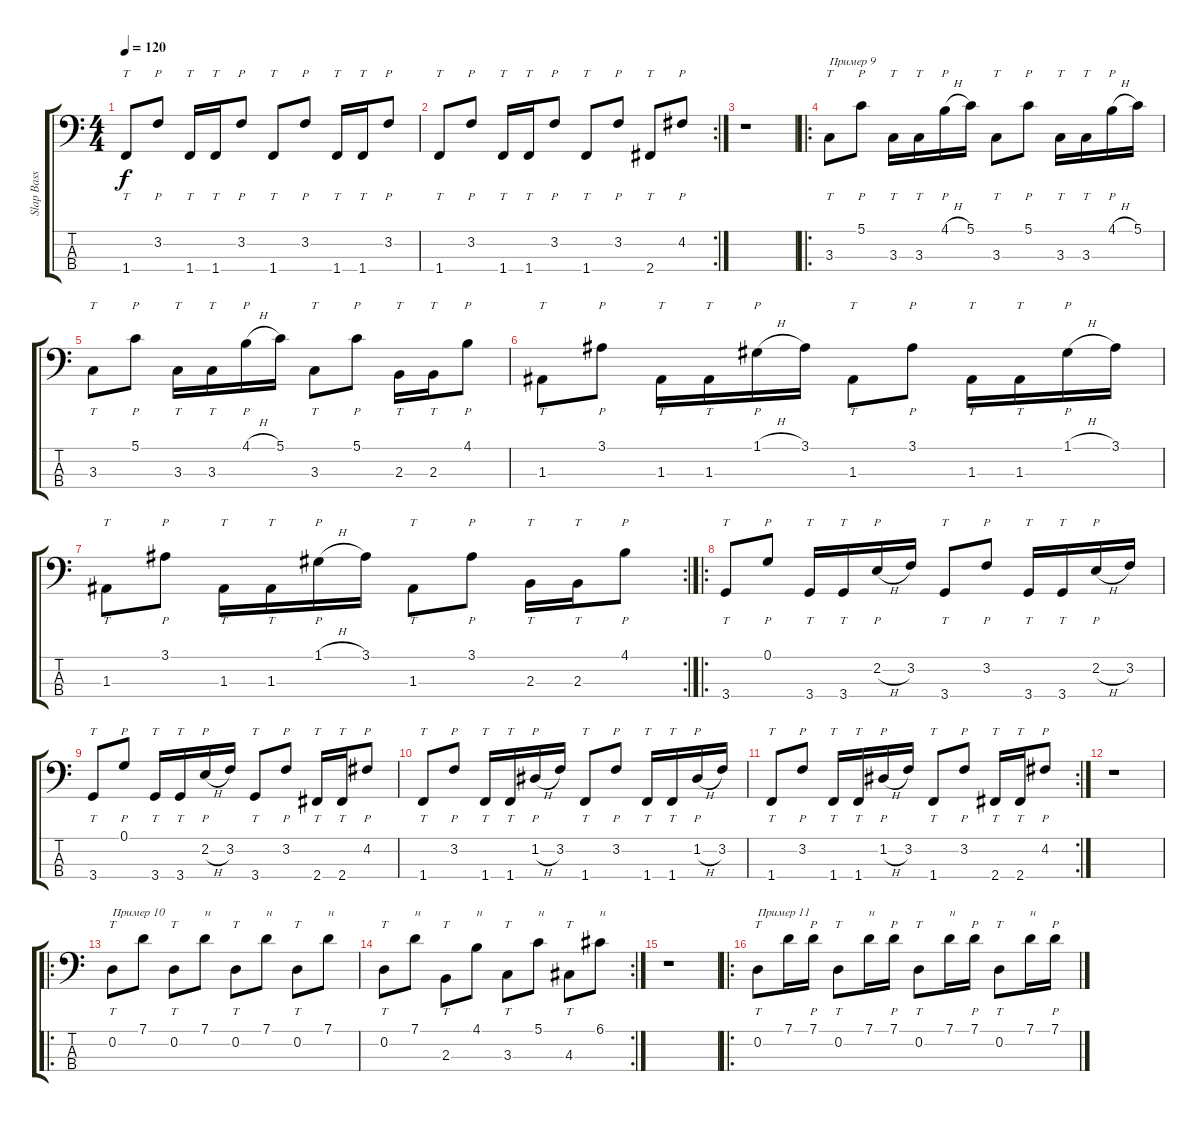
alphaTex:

\track ("Slap Bass" "Slap Bass") {instrument slapbass1}
\staff {score tabs}
\tuning (G2 D2 A1 E1) {hide}
\ts (4 4)
\tempo 120
\clef f4
\ks c
1.4.8{tt dy f} 3.2.8{p} 1.4.16{tt} 1.4.16{tt} 3.2.8{p} 1.4.8{tt} 3.2.8{p} 1.4.16{tt} 1.4.16{tt} 3.2.8{p} |
\rc 2
1.4.8{tt} 3.2.8{p} 1.4.16{tt} 1.4.16{tt} 3.2.8{p} 1.4.8{tt} 3.2.8{p} 2.4.8{tt} 4.2.8{p} |
r.1 |
\ro
3.3.8{tt txt "Пример 9"} 5.1.8{p} 3.3.16{tt} 3.3.16{tt} 4.1{h}.16{p} 5.1.16 3.3.8{tt} 5.1.8{p} 3.3.16{tt} 3.3.16{tt} 4.1{h}.16{p} 5.1.16 |
3.3.8{tt} 5.1.8{p} 3.3.16{tt} 3.3.16{tt} 4.1{h}.16{p} 5.1.16 3.3.8{tt} 5.1.8{p} 2.3.16{tt} 2.3.16{tt} 4.1.8{p} |
1.3.8{tt} 3.1.8{p} 1.3.16{tt} 1.3.16{tt} 1.1{h}.16{p} 3.1.16 1.3.8{tt} 3.1.8{p} 1.3.16{tt} 1.3.16{tt} 1.1{h}.16{p} 3.1.16 |
\rc 2
1.3.8{tt} 3.1.8{p} 1.3.16{tt} 1.3.16{tt} 1.1{h}.16{p} 3.1.16 1.3.8{tt} 3.1.8{p} 2.3.16{tt} 2.3.16{tt} 4.1.8{p} |
\ro
3.4.8{tt} 0.1.8{p} 3.4.16{tt} 3.4.16{tt} 2.2{h}.16{p} 3.2.16 3.4.8{tt} 3.2.8{p} 3.4.16{tt} 3.4.16{tt} 2.2{h}.16{p} 3.2.16 |
3.4.8{tt} 0.1.8{p} 3.4.16{tt} 3.4.16{tt} 2.2{h}.16{p} 3.2.16 3.4.8{tt} 3.2.8{p} 2.4.16{tt} 2.4.16{tt} 4.2.8{p} |
1.4.8{tt} 3.2.8{p} 1.4.16{tt} 1.4.16{tt} 1.2{h}.16{p} 3.2.16 1.4.8{tt} 3.2.8{p} 1.4.16{tt} 1.4.16{tt} 1.2{h}.16{p} 3.2.16 |
\rc 2
1.4.8{tt} 3.2.8{p} 1.4.16{tt} 1.4.16{tt} 1.2{h}.16{p} 3.2.16 1.4.8{tt} 3.2.8{p} 2.4.16{tt} 2.4.16{tt} 4.2.8{p} |
r.1 |
\ro
0.2.8{tt txt "Пример 10"} 7.1.8 0.2.8{tt} 7.1.8{txt "н"} 0.2.8{tt} 7.1.8{txt "н"} 0.2.8{tt} 7.1.8{txt "н"} |
\rc 2
0.2.8{tt} 7.1.8{txt "н"} 2.3.8{tt} 4.1.8{txt "н"} 3.3.8{tt} 5.1.8{txt "н"} 4.3.8{tt} 6.1.8{txt "н"} |
r.1 |
\ro
0.2.8{tt txt "Пример 11"} 7.1.16 7.1.16{p} 0.2.8{tt} 7.1.16{txt "н"} 7.1.16{p} 0.2.8{tt} 7.1.16{txt "н"} 7.1.16{p} 0.2.8{tt} 7.1.16{txt "н"} 7.1.16{p}
